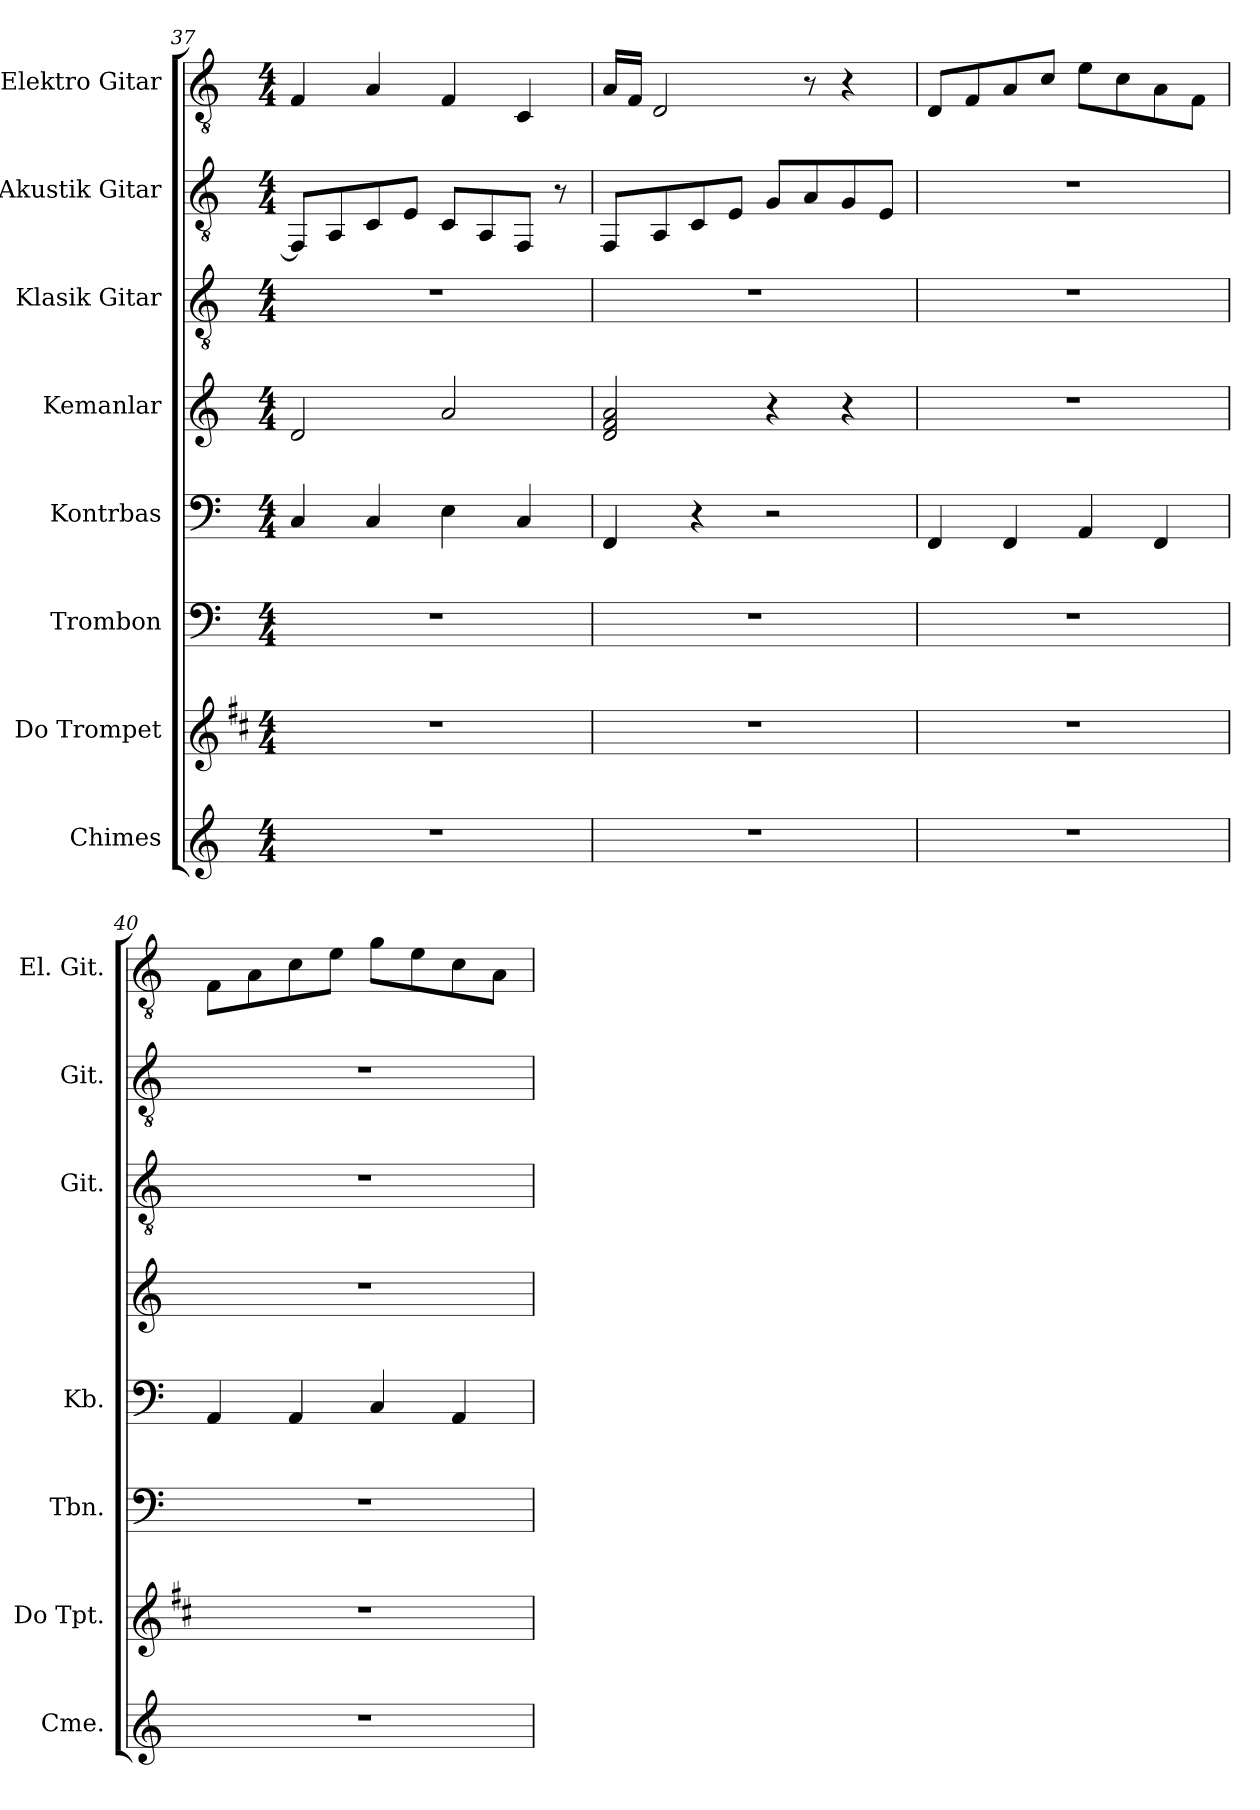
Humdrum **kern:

**kern	**kern	**kern	**kern	**kern	**kern	**kern	**kern
*part8	*part7	*part6	*part5	*part4	*part3	*part2	*part1
*staff8	*staff7	*staff6	*staff5	*staff4	*staff3	*staff2	*staff1
*I"Chimes	*I"Do Trompet	*I"Trombon	*I"Kontrbas	*I"Kemanlar	*I"Klasik Gitar	*I"Akustik Gitar	*I"Elektro Gitar
*I'Cme.	*I'Do Tpt.	*I'Tbn.	*I'Kb.	*	*I'Git.	*I'Git.	*I'El. Git.
*clefG2	*clefG2	*clefF4	*clefF4	*clefG2	*clefGv2	*clefGv2	*clefGv2
*	*ITrd1c2	*	*ITrd7c12	*	*	*	*
*k[]	*k[]	*k[]	*k[]	*k[]	*k[]	*k[]	*k[]
*M4/4	*M4/4	*M4/4	*M4/4	*M4/4	*M4/4	*M4/4	*M4/4
=37	=37	=37	=37	=37	=37	=37	=37
1r	1r	1r	4CC/	2d/	1r	8FF/L]	4F/
.	.	.	.	.	.	8AA/	.
.	.	.	4CC/	.	.	8C/	4A/
.	.	.	.	.	.	8E/J	.
.	.	.	4EE\	2a/	.	8C/L	4F/
.	.	.	.	.	.	8AA/	.
.	.	.	4CC/	.	.	8FF/J	4C/
.	.	.	.	.	.	8r	.
=38	=38	=38	=38	=38	=38	=38	=38
1r	1r	1r	4FFF/	2d/ 2f/ 2a/	1r	8FF/L	16A/LL
.	.	.	.	.	.	.	16F/JJ
.	.	.	.	.	.	8AA/	2D/
.	.	.	4r	.	.	8C/	.
.	.	.	.	.	.	8E/J	.
.	.	.	2r	4r	.	8G/L	.
.	.	.	.	.	.	8A/	8r
.	.	.	.	4r	.	8G/	4r
.	.	.	.	.	.	8E/J	.
!!LO:PB:g=z
=39	=39	=39	=39	=39	=39	=39	=39
1r	1r	1r	4FFF/	1r	1r	1r	8D/L
.	.	.	.	.	.	.	8F/
.	.	.	4FFF/	.	.	.	8A/
.	.	.	.	.	.	.	8c/J
.	.	.	4AAA/	.	.	.	8e\L
.	.	.	.	.	.	.	8c\
.	.	.	4FFF/	.	.	.	8A\
.	.	.	.	.	.	.	8F\J
=40	=40	=40	=40	=40	=40	=40	=40
1r	1r	1r	4AAA/	1r	1r	1r	8F\L
.	.	.	.	.	.	.	8A\
.	.	.	4AAA/	.	.	.	8c\
.	.	.	.	.	.	.	8e\J
.	.	.	4CC/	.	.	.	8g\L
.	.	.	.	.	.	.	8e\
.	.	.	4AAA/	.	.	.	8c\
.	.	.	.	.	.	.	8A\J
=	=	=	=	=	=	=	=
*-	*-	*-	*-	*-	*-	*-	*-
